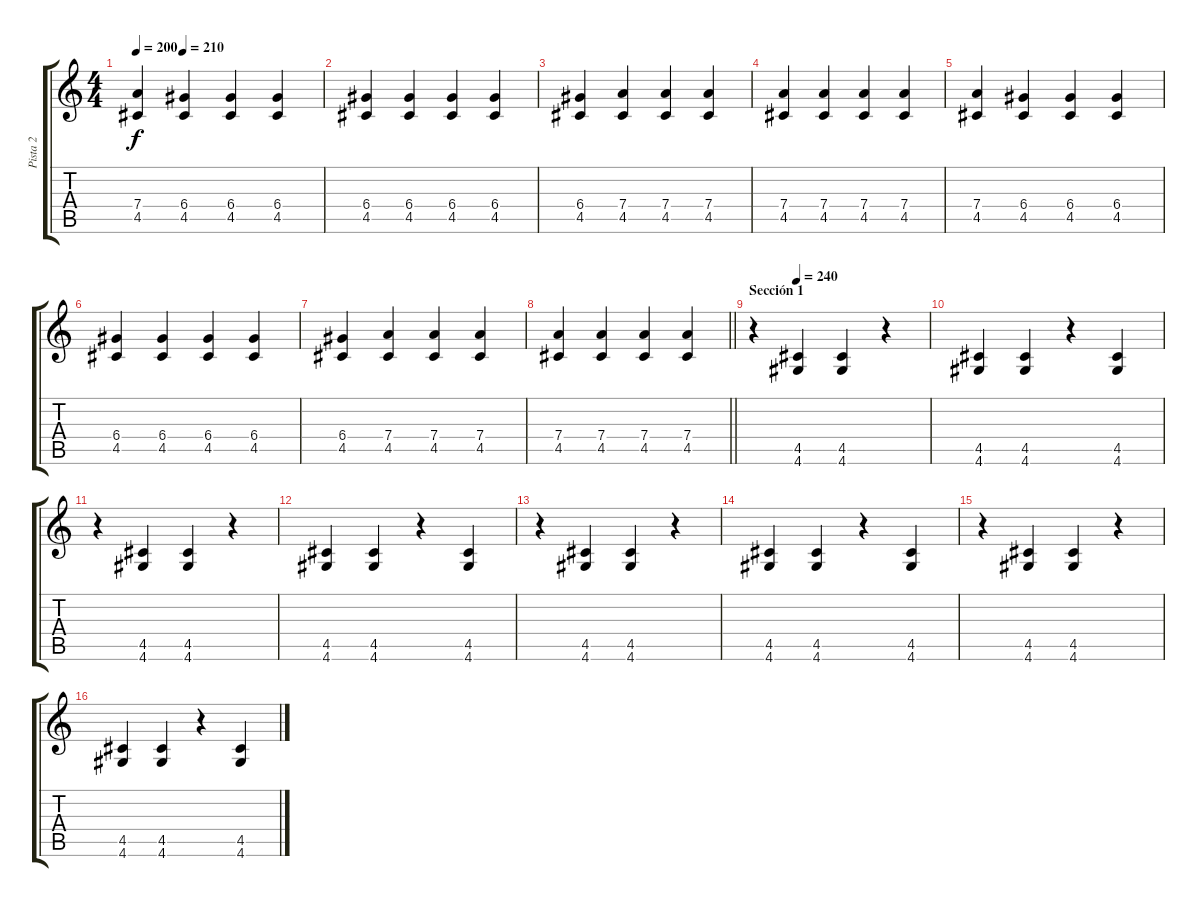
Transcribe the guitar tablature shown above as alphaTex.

\track ("Pista 2" "Pista 2") {instrument electricguitarclean}
\staff {score tabs}
\tuning (E4 B3 G3 D3 A2 E2) {hide}
\ts (4 4)
\tempo 200
\tempo (210 0.25)
\clef g2
\ks c
(7.4 4.5).4{dy f} (6.4 4.5).4 (6.4 4.5).4 (6.4 4.5).4 |
(6.4 4.5).4 (6.4 4.5).4 (6.4 4.5).4 (6.4 4.5).4 |
(6.4 4.5).4 (7.4 4.5).4 (7.4 4.5).4 (7.4 4.5).4 |
(7.4 4.5).4 (7.4 4.5).4 (7.4 4.5).4 (7.4 4.5).4 |
(7.4 4.5).4 (6.4 4.5).4 (6.4 4.5).4 (6.4 4.5).4 |
(6.4 4.5).4 (6.4 4.5).4 (6.4 4.5).4 (6.4 4.5).4 |
(6.4 4.5).4 (7.4 4.5).4 (7.4 4.5).4 (7.4 4.5).4 |
\barLineRight lightlight
(7.4 4.5).4 (7.4 4.5).4 (7.4 4.5).4 (7.4 4.5).4{volume 6 instrument electricguitarclean} |
\section ("" "Sección 1")
\tempo (240 0.25)
r.4 (4.5 4.6).4{volume 10} (4.5 4.6).4 r.4 |
(4.5 4.6).4 (4.5 4.6).4 r.4 (4.5 4.6).4 |
r.4 (4.5 4.6).4 (4.5 4.6).4 r.4 |
(4.5 4.6).4 (4.5 4.6).4 r.4 (4.5 4.6).4 |
r.4 (4.5 4.6).4 (4.5 4.6).4 r.4 |
(4.5 4.6).4 (4.5 4.6).4 r.4 (4.5 4.6).4 |
r.4 (4.5 4.6).4 (4.5 4.6).4 r.4 |
(4.5 4.6).4 (4.5 4.6).4 r.4 (4.5 4.6).4
